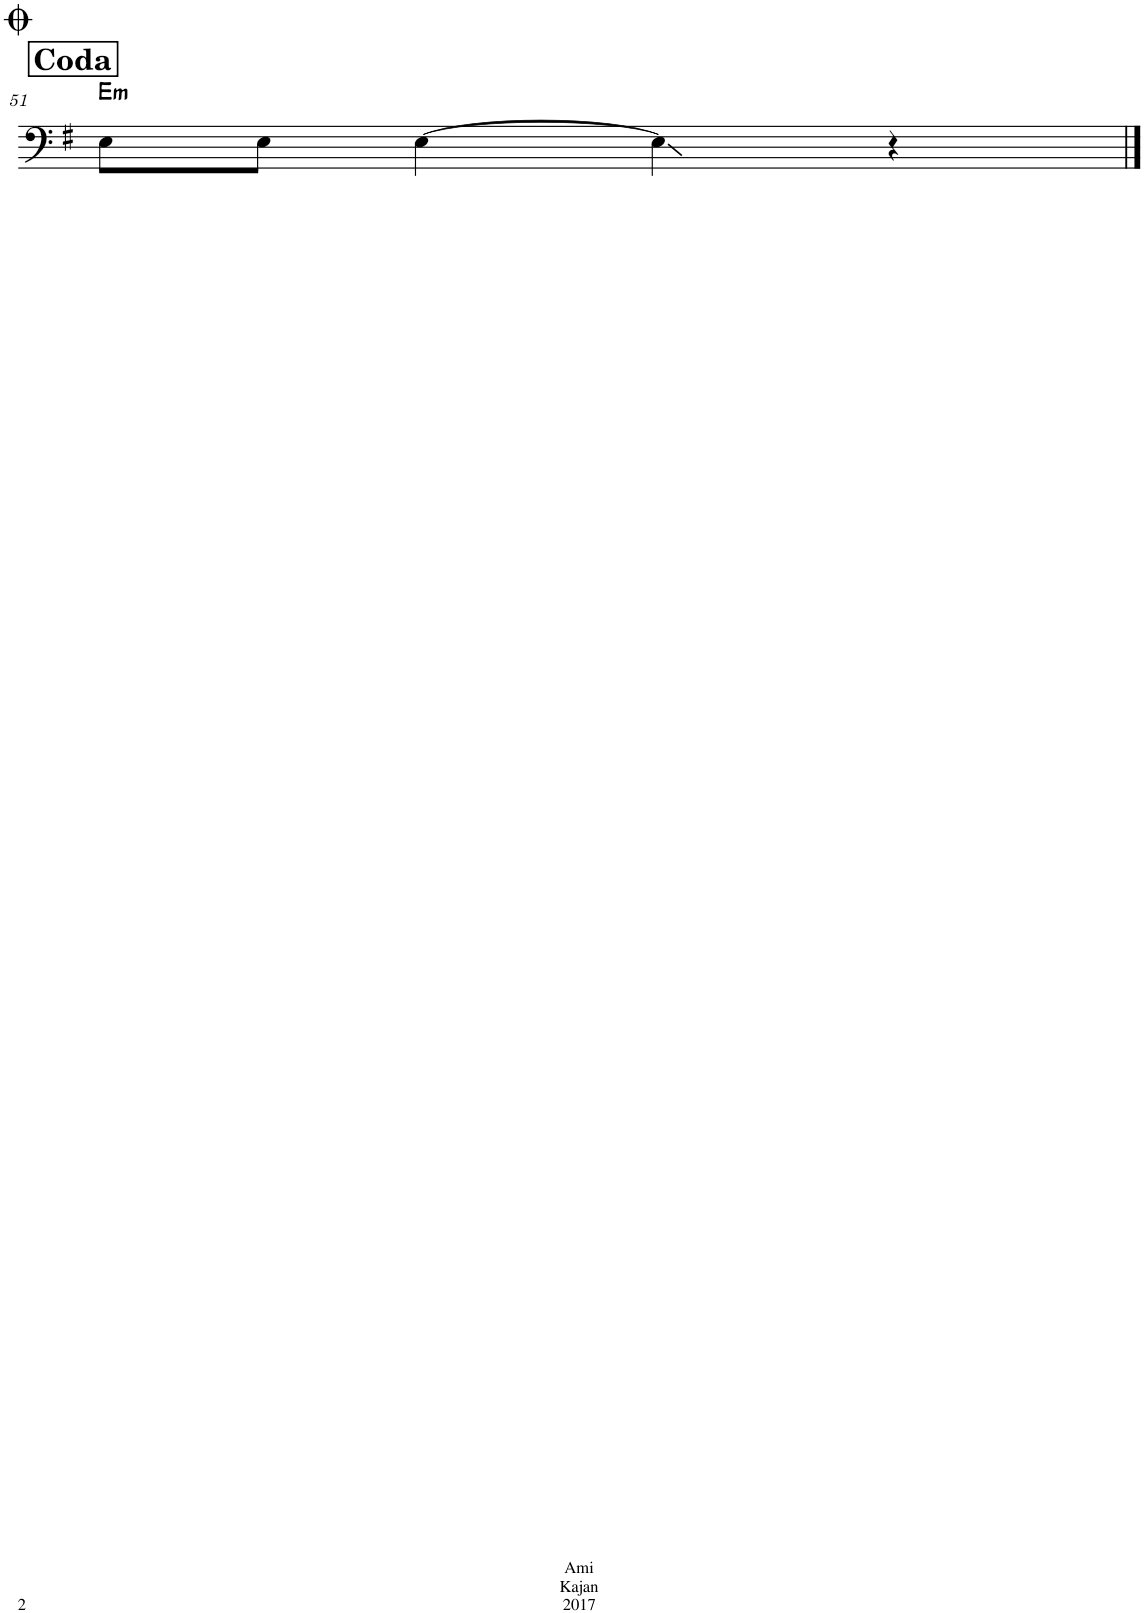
**kern	**harte
*part1	*part1
*staff1	*
*I"Akustinen basso	*
*I'Basso	*
!!LO:PB:g=z
*clefF4	*
*Trd7c12	*
*k[f#]	*
*M4/4	*
!!LO:REH:place=s1:a:B:cj:fs=14:t=Coda
=51	=51
!	!LO:H:kt=m
8E\L	E:min
8E\J	.
[4E\	.
4E\]	.
4r	.
==	==
*-	*-
